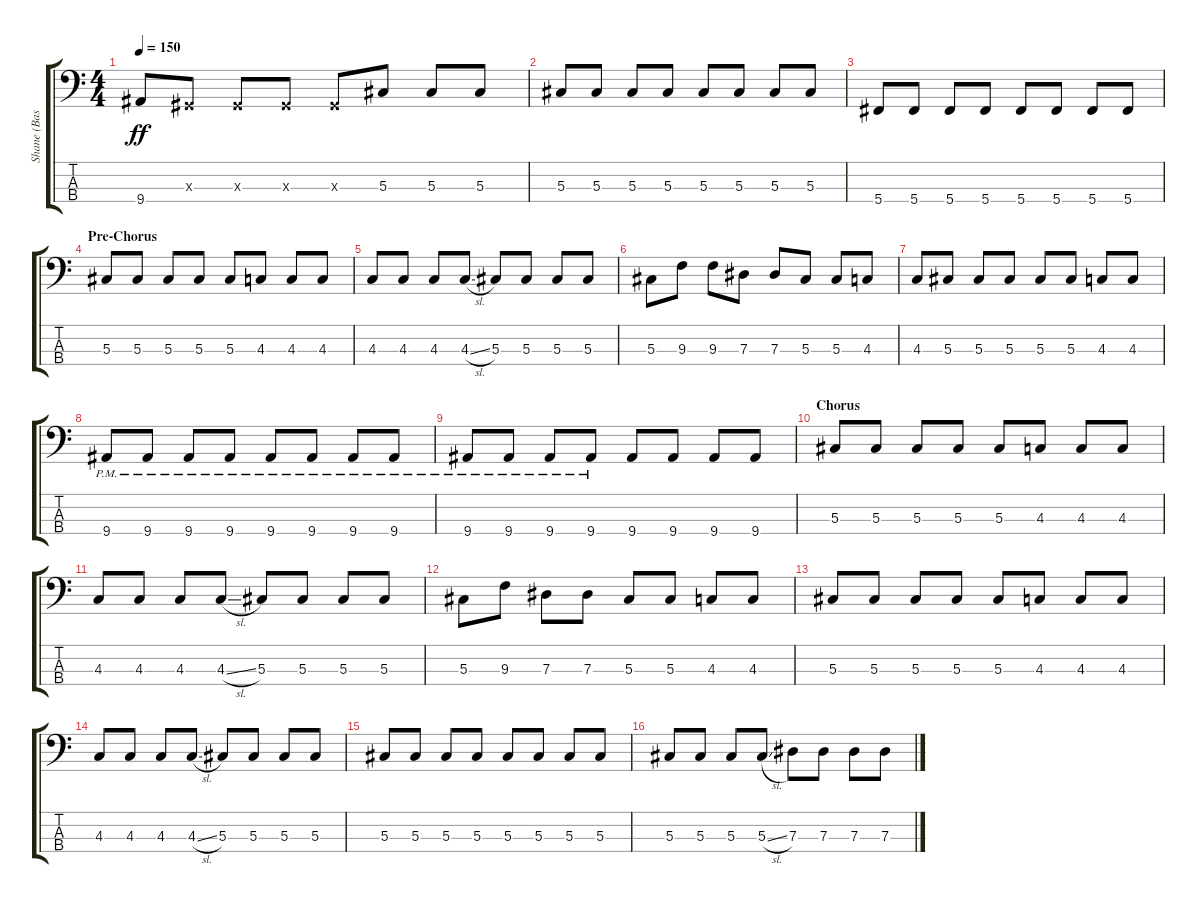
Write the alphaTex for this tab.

\track ("Shane (Bass)" "Shane (Bas") {instrument electricbassfinger}
\staff {score tabs}
\tuning (Gb2 Db2 Ab1 Db1) {hide}
\ts (4 4)
\tempo 150
\clef f4
\ks c
9.4.8{dy ff} 0.3{x}.8 0.3{x}.8 0.3{x}.8 0.3{x}.8 5.3.8 5.3.8 5.3.8 |
5.3.8 5.3.8 5.3.8 5.3.8 5.3.8 5.3.8 5.3.8 5.3.8 |
5.4.8 5.4.8 5.4.8 5.4.8 5.4.8 5.4.8 5.4.8 5.4.8 |
\section ("" "Pre-Chorus")
5.3.8 5.3.8 5.3.8 5.3.8 5.3.8 4.3.8 4.3.8 4.3.8 |
4.3.8 4.3.8 4.3.8 4.3{sl}.8 5.3.8 5.3.8 5.3.8 5.3.8 |
5.3.8 9.3.8 9.3.8 7.3.8 7.3.8 5.3.8 5.3.8 4.3.8 |
4.3.8 5.3.8 5.3.8 5.3.8 5.3.8 5.3.8 4.3.8 4.3.8 |
9.4{pm}.8 9.4{pm}.8 9.4{pm}.8 9.4{pm}.8 9.4{pm}.8 9.4{pm}.8 9.4{pm}.8 9.4{pm}.8 |
9.4{pm}.8 9.4{pm}.8 9.4{pm}.8 9.4{pm}.8 9.4.8 9.4.8 9.4.8 9.4.8 |
\section ("" "Chorus")
5.3.8 5.3.8 5.3.8 5.3.8 5.3.8 4.3.8 4.3.8 4.3.8 |
4.3.8 4.3.8 4.3.8 4.3{sl}.8 5.3.8 5.3.8 5.3.8 5.3.8 |
5.3.8 9.3.8 7.3.8 7.3.8 5.3.8 5.3.8 4.3.8 4.3.8 |
5.3.8 5.3.8 5.3.8 5.3.8 5.3.8 4.3.8 4.3.8 4.3.8 |
4.3.8 4.3.8 4.3.8 4.3{sl}.8 5.3.8 5.3.8 5.3.8 5.3.8 |
5.3.8 5.3.8 5.3.8 5.3.8 5.3.8 5.3.8 5.3.8 5.3.8 |
5.3.8 5.3.8 5.3.8 5.3{sl}.8 7.3.8 7.3.8 7.3.8 7.3{sl}.8
